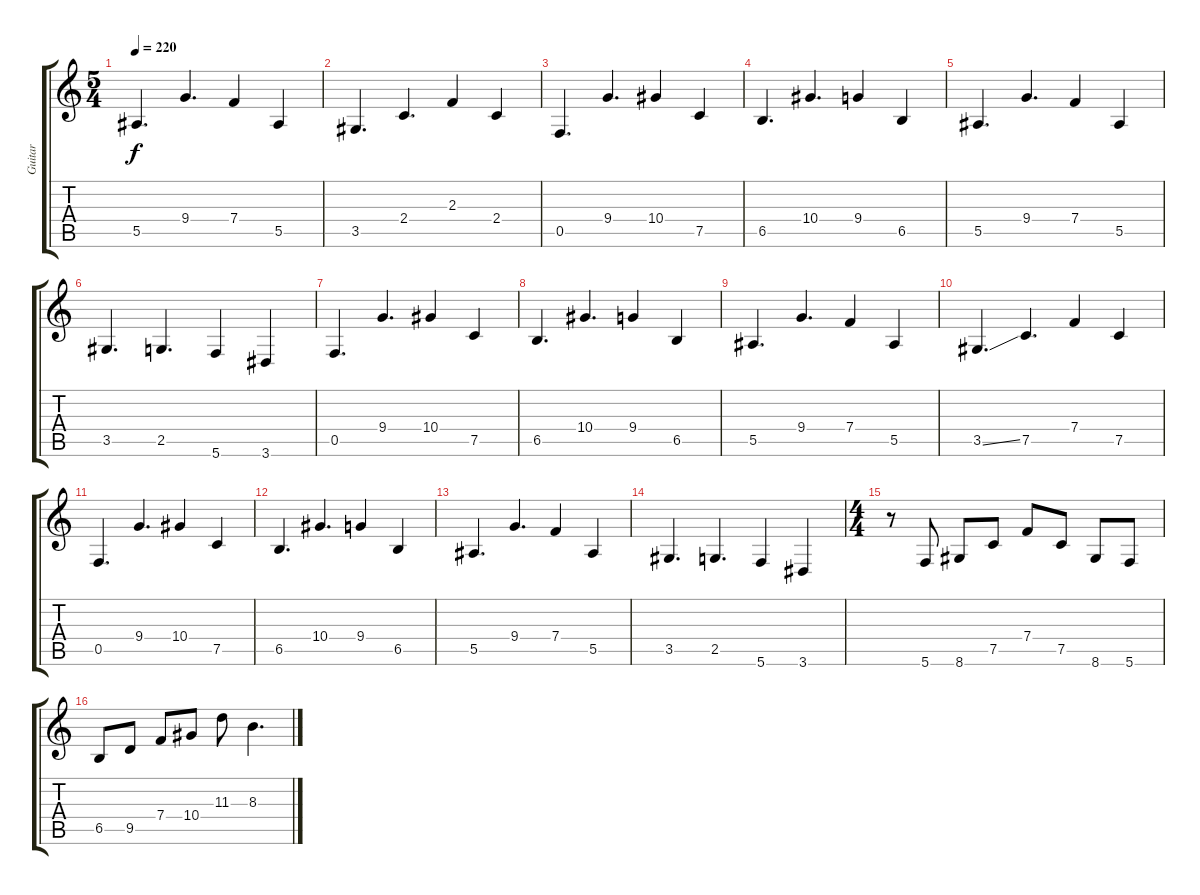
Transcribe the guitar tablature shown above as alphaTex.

\track ("Guitar" "Guitar") {instrument distortionguitar}
\staff {score tabs}
\tuning (C4 G3 Eb3 Bb2 F2 C2) {hide}
\ts (5 4)
\tempo 220
\clef g2
\ks c
5.5.4{d dy f} 9.4.4{d} 7.4.4 5.5.4 |
3.5.4{d} 2.4.4{d} 2.3.4 2.4.4 |
0.5.4{d} 9.4.4{d} 10.4.4 7.5.4 |
6.5.4{d} 10.4.4{d} 9.4.4 6.5.4 |
5.5.4{d} 9.4.4{d} 7.4.4 5.5.4 |
3.5.4{d} 2.5.4{d} 5.6.4 3.6.4 |
0.5.4{d} 9.4.4{d} 10.4.4 7.5.4 |
6.5.4{d} 10.4.4{d} 9.4.4 6.5.4 |
5.5.4{d} 9.4.4{d} 7.4.4 5.5.4 |
3.5{ss}.4{d} 7.5.4{d} 7.4.4 7.5.4 |
0.5.4{d} 9.4.4{d} 10.4.4 7.5.4 |
6.5.4{d} 10.4.4{d} 9.4.4 6.5.4 |
5.5.4{d} 9.4.4{d} 7.4.4 5.5.4 |
3.5.4{d} 2.5.4{d} 5.6.4 3.6.4 |
\ts (4 4)
r.8 5.6.8 8.6.8 7.5.8 7.4.8 7.5.8 8.6.8 5.6.8 |
6.5.8 9.5.8 7.4.8 10.4.8 11.3.8 8.3.4{d}
